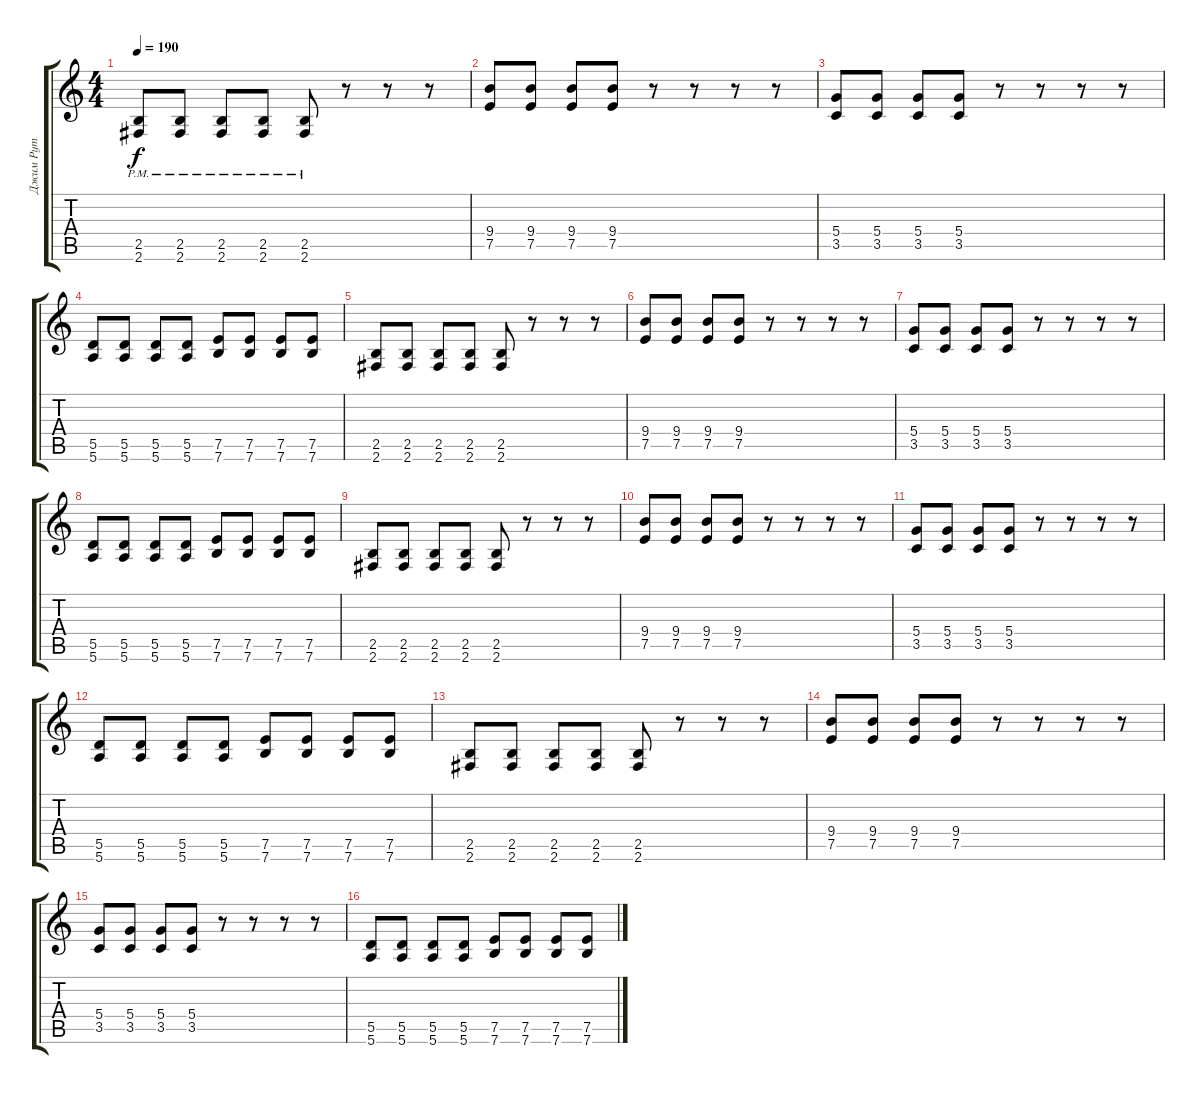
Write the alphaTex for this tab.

\track ("Джим Рут" "Джим Рут") {instrument distortionguitar}
\staff {score tabs}
\tuning (E4 B3 G3 D3 A2 E2) {hide}
\ts (4 4)
\tempo 190
\clef g2
\ks c
(2.5{pm} 2.6).8{dy f} (2.5{pm} 2.6).8 (2.5{pm} 2.6).8 (2.5{pm} 2.6).8 (2.5{pm} 2.6).8 r.8 r.8 r.8 |
(9.4 7.5).8 (9.4 7.5).8 (9.4 7.5).8 (9.4 7.5).8 r.8 r.8 r.8 r.8 |
(5.4 3.5).8 (5.4 3.5).8 (5.4 3.5).8 (5.4 3.5).8 r.8 r.8 r.8 r.8 |
(5.5 5.6).8 (5.5 5.6).8 (5.5 5.6).8 (5.5 5.6).8 (7.5 7.6).8 (7.5 7.6).8 (7.5 7.6).8 (7.5 7.6).8 |
(2.5 2.6).8 (2.5 2.6).8 (2.5 2.6).8 (2.5 2.6).8 (2.5 2.6).8 r.8 r.8 r.8 |
(9.4 7.5).8 (9.4 7.5).8 (9.4 7.5).8 (9.4 7.5).8 r.8 r.8 r.8 r.8 |
(5.4 3.5).8 (5.4 3.5).8 (5.4 3.5).8 (5.4 3.5).8 r.8 r.8 r.8 r.8 |
(5.5 5.6).8 (5.5 5.6).8 (5.5 5.6).8 (5.5 5.6).8 (7.5 7.6).8 (7.5 7.6).8 (7.5 7.6).8 (7.5 7.6).8 |
(2.5 2.6).8 (2.5 2.6).8 (2.5 2.6).8 (2.5 2.6).8 (2.5 2.6).8 r.8 r.8 r.8 |
(9.4 7.5).8 (9.4 7.5).8 (9.4 7.5).8 (9.4 7.5).8 r.8 r.8 r.8 r.8 |
(5.4 3.5).8 (5.4 3.5).8 (5.4 3.5).8 (5.4 3.5).8 r.8 r.8 r.8 r.8 |
(5.5 5.6).8 (5.5 5.6).8 (5.5 5.6).8 (5.5 5.6).8 (7.5 7.6).8 (7.5 7.6).8 (7.5 7.6).8 (7.5 7.6).8 |
(2.5 2.6).8 (2.5 2.6).8 (2.5 2.6).8 (2.5 2.6).8 (2.5 2.6).8 r.8 r.8 r.8 |
(9.4 7.5).8 (9.4 7.5).8 (9.4 7.5).8 (9.4 7.5).8 r.8 r.8 r.8 r.8 |
(5.4 3.5).8 (5.4 3.5).8 (5.4 3.5).8 (5.4 3.5).8 r.8 r.8 r.8 r.8 |
(5.5 5.6).8 (5.5 5.6).8 (5.5 5.6).8 (5.5 5.6).8 (7.5 7.6).8 (7.5 7.6).8 (7.5 7.6).8 (7.5 7.6).8
